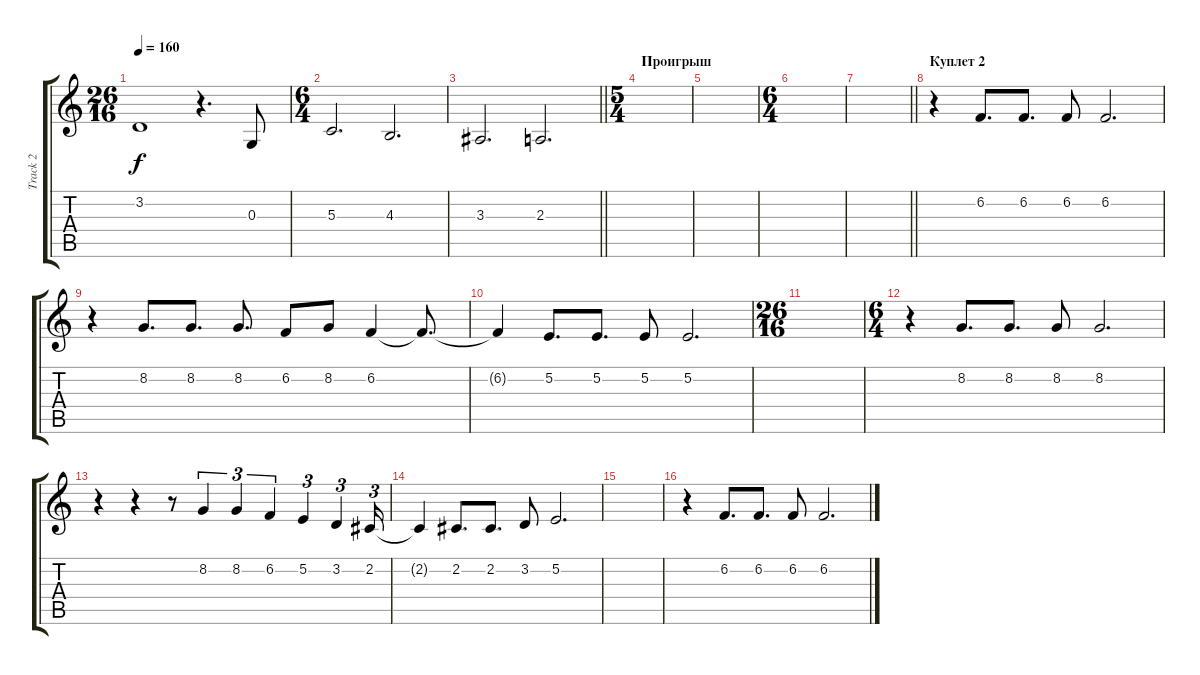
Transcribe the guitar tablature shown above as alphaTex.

\track ("Track 2" "Track 2") {instrument tenorsax}
\staff {score tabs}
\tuning (E4 B3 G3 D3 A2 E2) {hide}
\ts (26 16)
\tempo 160
\clef g2
\ks c
3.2.1{dy f} r.4{d} 0.3.8 |
\ts (6 4)
5.3.2{d} 4.3.2{d} |
\barLineRight lightlight
3.3.2{d} 2.3.2{d} |
\ts (5 4)
\section ("" "Проигрыш")
|
|
\ts (6 4)
|
\barLineRight lightlight
|
\section ("" "Куплет 2")
r.4 6.2.8{d} 6.2.8{d} 6.2.8 6.2.2{d} |
r.4 8.2.8{d} 8.2.8{d} 8.2.8{d} 6.2.8 8.2.8 6.2.4 6.2{t}.8{d} |
6.2{t}.4 5.2.8{d} 5.2.8{d} 5.2.8 5.2.2{d} |
\ts (26 16)
|
\ts (6 4)
r.4 8.2.8{d} 8.2.8{d} 8.2.8 8.2.2{d} |
r.4 r.4 r.8 8.2.4{tu (3 2)} 8.2.4{tu (3 2)} 6.2.4{tu (3 2)} 5.2.4{tu (3 2)} 3.2.4{tu (3 2)} 2.2.16{tu (3 2)} |
2.2{t}.4 2.2.8{d} 2.2.8{d} 3.2.8 5.2.2{d} |
|
r.4 6.2.8{d} 6.2.8{d} 6.2.8 6.2.2{d}
